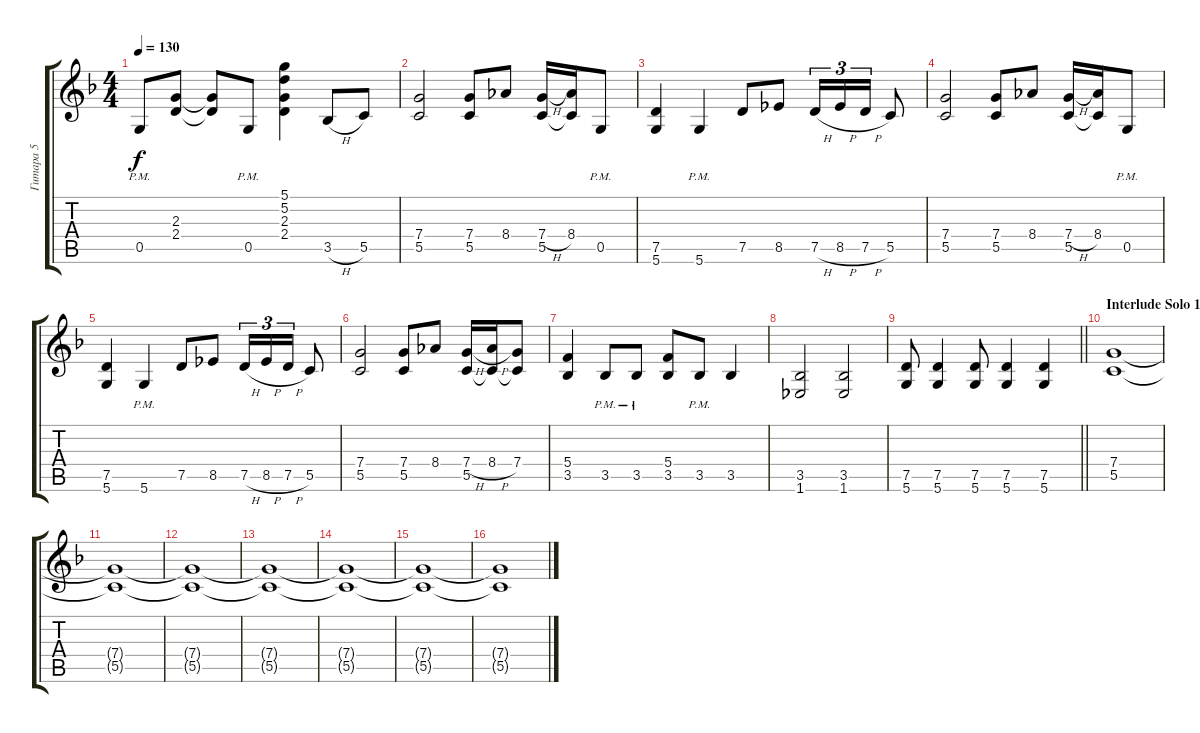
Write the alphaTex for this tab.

\track ("Гитара 5" "Гитара 5") {instrument distortionguitar}
\staff {score tabs}
\tuning (D4 A3 F3 C3 G2 D2) {hide}
\ts (4 4)
\tempo 130
\clef g2
\ks dminor
0.5{pm}.8{dy f} (2.3 2.4).8 (2.3{t} 2.4{t}).8 0.5{pm}.8 (5.1 5.2 2.3 2.4).4 3.5{h}.8 5.5.8 |
(7.4 5.5).2 (7.4 5.5).8 8.4.8 (7.4{h} 5.5).16 (8.4 5.5{t}).16 0.5{pm}.8 |
(7.5 5.6).4 5.6{pm}.4 7.5.8 8.5.8 7.5{h}.16{tu (3 2)} 8.5{h}.16{tu (3 2)} 7.5{h}.16{tu (3 2)} 5.5.8 |
(7.4 5.5).2 (7.4 5.5).8 8.4.8 (7.4{h} 5.5).16 (8.4 5.5{t}).16 0.5{pm}.8 |
(7.5 5.6).4 5.6{pm}.4 7.5.8 8.5.8 7.5{h}.16{tu (3 2)} 8.5{h}.16{tu (3 2)} 7.5{h}.16{tu (3 2)} 5.5.8 |
(7.4 5.5).2 (7.4 5.5).8 8.4.8 (7.4{h} 5.5).16 (8.4{h} 5.5{t}).16 (7.4 5.5{t}).8 |
(5.4 3.5).4 3.5{pm}.8 3.5{pm}.8 (5.4 3.5).8 3.5{pm}.8 3.5.4 |
(3.5 1.6).2 (3.5 1.6).2 |
\barLineRight lightlight
(7.5 5.6).8 (7.5 5.6).4 (7.5 5.6).8 (7.5 5.6).4 (7.5 5.6).4 |
\section ("" "Interlude Solo 1")
(7.4 5.5).1 |
(7.4{t} 5.5{t}).1{volume 4} |
(7.4{t} 5.5{t}).1 |
(7.4{t} 5.5{t}).1 |
(7.4{t} 5.5{t}).1 |
(7.4{t} 5.5{t}).1{volume 1} |
(7.4{t} 5.5{t}).1
